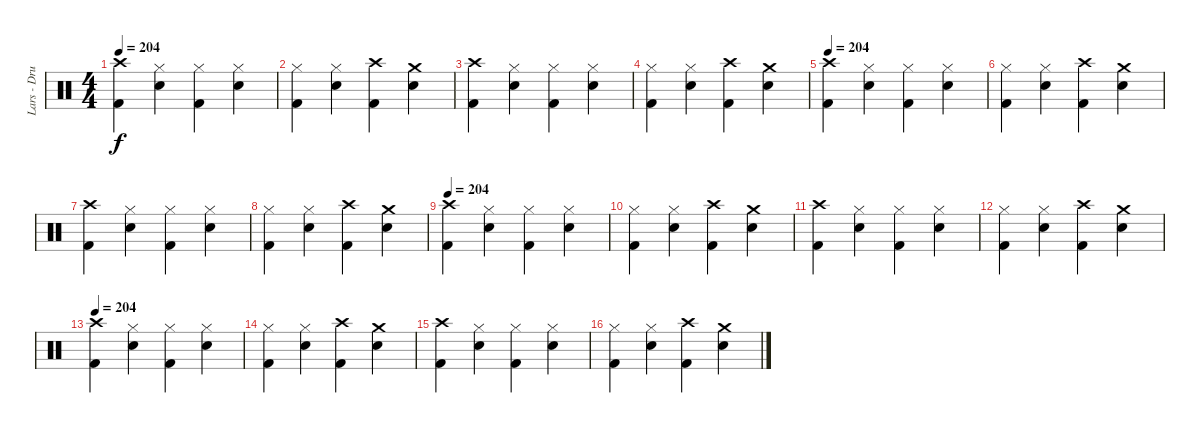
\track ("Lars - Drums" "Lars - Dru") {instrument percussion}
\staff {score}
\articulation defaults
\ts (4 4)
\tempo 204
\clef neutral
\ks c
("Crash high (hit)" "Kick (hit) 2").4{dy f} ("Hi-Hat (closed)" "Electric Snare (hit)").4 ("Hi-Hat (closed)" "Kick (hit) 2").4 ("Hi-Hat (closed)" "Electric Snare (hit)").4 |
("Hi-Hat (closed)" "Kick (hit) 2").4 ("Hi-Hat (closed)" "Electric Snare (hit)").4 ("Crash high (hit)" "Kick (hit) 2").4 ("Crash medium (hit)" "Electric Snare (hit)").4 |
("Crash high (hit)" "Kick (hit) 2").4 ("Hi-Hat (closed)" "Electric Snare (hit)").4 ("Hi-Hat (closed)" "Kick (hit) 2").4 ("Hi-Hat (closed)" "Electric Snare (hit)").4 |
("Hi-Hat (closed)" "Kick (hit) 2").4 ("Hi-Hat (closed)" "Electric Snare (hit)").4 ("Crash high (hit)" "Kick (hit) 2").4 ("Crash medium (hit)" "Electric Snare (hit)").4 |
\tempo 204
("Crash high (hit)" "Kick (hit) 2").4 ("Hi-Hat (closed)" "Electric Snare (hit)").4 ("Hi-Hat (closed)" "Kick (hit) 2").4 ("Hi-Hat (closed)" "Electric Snare (hit)").4 |
("Hi-Hat (closed)" "Kick (hit) 2").4 ("Hi-Hat (closed)" "Electric Snare (hit)").4 ("Crash high (hit)" "Kick (hit) 2").4 ("Crash medium (hit)" "Electric Snare (hit)").4 |
("Crash high (hit)" "Kick (hit) 2").4 ("Hi-Hat (closed)" "Electric Snare (hit)").4 ("Hi-Hat (closed)" "Kick (hit) 2").4 ("Hi-Hat (closed)" "Electric Snare (hit)").4 |
("Hi-Hat (closed)" "Kick (hit) 2").4 ("Hi-Hat (closed)" "Electric Snare (hit)").4 ("Crash high (hit)" "Kick (hit) 2").4 ("Crash medium (hit)" "Electric Snare (hit)").4 |
\tempo 204
("Crash high (hit)" "Kick (hit) 2").4 ("Hi-Hat (closed)" "Electric Snare (hit)").4 ("Hi-Hat (closed)" "Kick (hit) 2").4 ("Hi-Hat (closed)" "Electric Snare (hit)").4 |
("Hi-Hat (closed)" "Kick (hit) 2").4 ("Hi-Hat (closed)" "Electric Snare (hit)").4 ("Crash high (hit)" "Kick (hit) 2").4 ("Crash medium (hit)" "Electric Snare (hit)").4 |
("Crash high (hit)" "Kick (hit) 2").4 ("Hi-Hat (closed)" "Electric Snare (hit)").4 ("Hi-Hat (closed)" "Kick (hit) 2").4 ("Hi-Hat (closed)" "Electric Snare (hit)").4 |
("Hi-Hat (closed)" "Kick (hit) 2").4 ("Hi-Hat (closed)" "Electric Snare (hit)").4 ("Crash high (hit)" "Kick (hit) 2").4 ("Crash medium (hit)" "Electric Snare (hit)").4 |
\tempo 204
("Crash high (hit)" "Kick (hit) 2").4 ("Hi-Hat (closed)" "Electric Snare (hit)").4 ("Hi-Hat (closed)" "Kick (hit) 2").4 ("Hi-Hat (closed)" "Electric Snare (hit)").4 |
("Hi-Hat (closed)" "Kick (hit) 2").4 ("Hi-Hat (closed)" "Electric Snare (hit)").4 ("Crash high (hit)" "Kick (hit) 2").4 ("Crash medium (hit)" "Electric Snare (hit)").4 |
("Crash high (hit)" "Kick (hit) 2").4 ("Hi-Hat (closed)" "Electric Snare (hit)").4 ("Hi-Hat (closed)" "Kick (hit) 2").4 ("Hi-Hat (closed)" "Electric Snare (hit)").4 |
("Hi-Hat (closed)" "Kick (hit) 2").4 ("Hi-Hat (closed)" "Electric Snare (hit)").4 ("Crash high (hit)" "Kick (hit) 2").4 ("Crash medium (hit)" "Electric Snare (hit)").4
